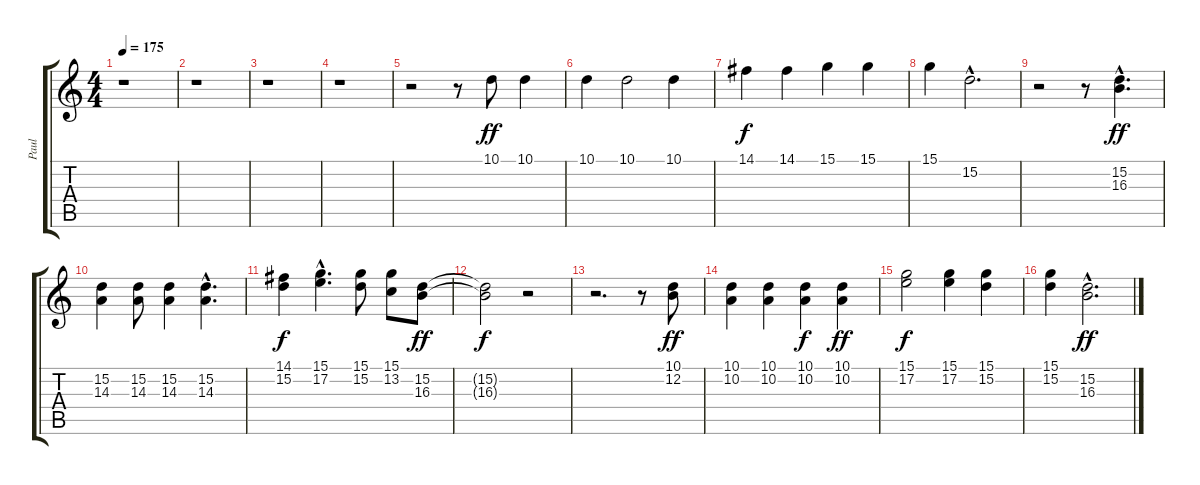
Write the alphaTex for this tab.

\track ("Paul" "Paul") {instrument clarinet}
\staff {score tabs}
\tuning (E4 B3 G3 D3 A2 E2) {hide}
\ts (4 4)
\tempo 175
\clef g2
\ks c
r.1{dy ff} |
r.1 |
r.1 |
r.1 |
r.2 r.8 10.1.8 10.1.4 |
10.1.4 10.1.2 10.1.4 |
14.1.4{dy f} 14.1.4 15.1.4 15.1.4 |
15.1.4 15.2{hac}.2{d} |
r.2 r.8 (15.2{hac} 16.3{hac}).4{d dy ff} |
(15.2 14.3).4 (15.2 14.3).8 (15.2 14.3).4 (15.2{hac} 14.3{hac}).4{d} |
(14.1 15.2).4{dy f} (15.1{hac} 17.2{hac}).4{d} (15.1 15.2).8 (15.1 13.2).8 (15.2 16.3).8{dy ff} |
(15.2{t} 16.3{t}).2{dy f} r.2 |
r.2{d} r.8 (10.1 12.2).8{dy ff} |
(10.1 10.2).4 (10.1 10.2).4 (10.1 10.2).4{dy f} (10.1 10.2).4{dy ff} |
(15.1 17.2).2{dy f} (15.1 17.2).4 (15.1 15.2).4 |
(15.1 15.2).4 (15.2{hac} 16.3{hac}).2{d dy ff}
